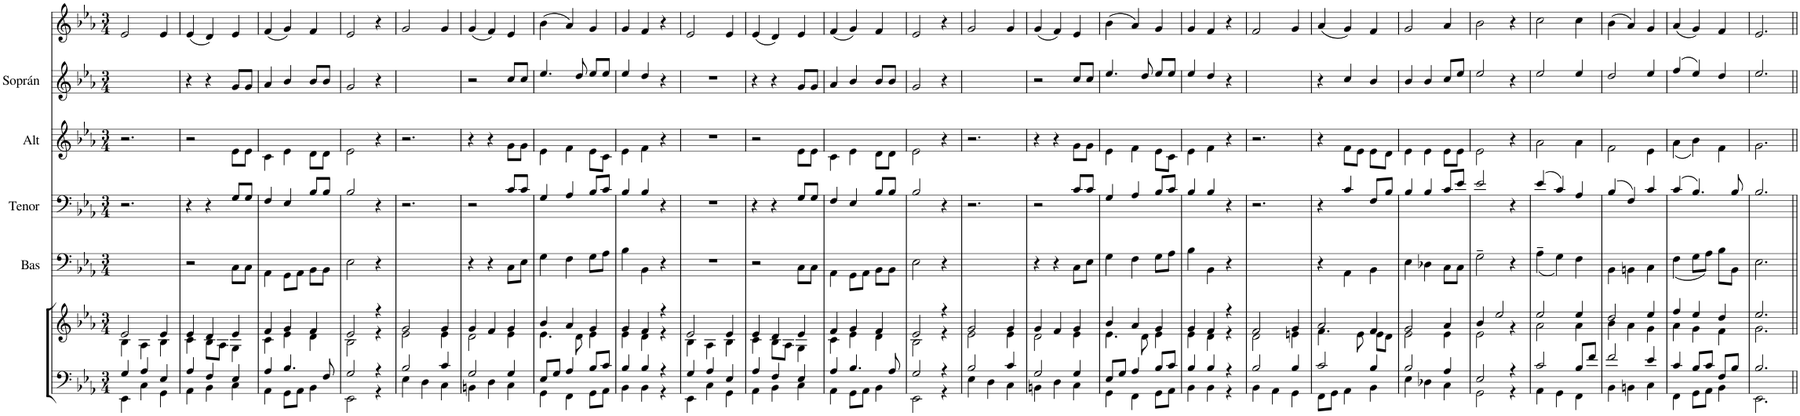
**kern	**kern	**kern	**kern	**kern	**kern	**kern
*part7	*part6	*part5	*part4	*part3	*part2	*part1
*staff7	*staff6	*staff5	*staff4	*staff3	*staff2	*staff1
*I"klavir2	*I"klavir1	*I"Bas	*I"Tenor	*I"Alt	*I"Soprán	*I"voce
*	*	*I'B.	*I'T.	*I'A.	*I'S.	*
*clefF4	*clefG2	*clefF4	*clefF4	*clefG2	*clefG2	*clefG2
*k[b-e-a-]	*k[b-e-a-]	*k[b-e-a-]	*k[b-e-a-]	*k[b-e-a-]	*k[b-e-a-]	*k[b-e-a-]
*M3/4	*M3/4	*M3/4	*M3/4	*M3/4	*M3/4	*M3/4
=1	=1	=1	=1	=1	=1	=1
*^	*^	*	*	*	*	*
4G/	4EE-\	2e-/	4B-\	2.ryy	2.r	2.r	2.ryy	2e-/
4A-/	4C\	.	4A-\	.	.	.	.	.
4E-/	4GG\	4e-/	4B-\	.	.	.	.	4e-/
=2	=2	=2	=2	=2	=2	=2	=2	=2
4A-/	4AA-\	4e-/	4c\	2r	4r	2r	4r	(<4e-/
4F/	4BB-\	4d/	8B-\L	.	4r	.	4r	4d/)
.	.	.	8A-\J	.	.	.	.	.
4E-/	4C\	4e-/	4G\	8C\L	8G/L	8e-\L	8g/L	4e-/
.	.	.	.	8C\J	8G/J	8e-\J	8g/J	.
=3	=3	=3	=3	=3	=3	=3	=3	=3
4A-/	4AA-\	4f/	4c\	4AA-\	4F/	4c\	4a-/	(<4f/
4.B-/	8GG\L	4g/	4e-\	8GG\L	4E-/	4e-\	4b-/	4g/)
.	8AA-\J	.	.	8AA-\J	.	.	.	.
.	4BB-\	4f/	4d\	8BB-\L	8B-/L	8d\L	8b-/L	4f/
8F/	.	.	.	8BB-\J	8B-/J	8d\J	8b-/J	.
=4	=4	=4	=4	=4	=4	=4	=4	=4
2G/	2EE-\	2e-/	2B-\	2E-\	2B-/	2e-\	2g/	2e-/
4r	4r	4r	4r	4r	4r	4r	4r	4r
=5	=5	=5	=5	=5	=5	=5	=5	=5
2B-/	4E-\	2g/	2e-\	2.ryy	2.r	2.r	2.ryy	2g/
.	4D\	.	.	.	.	.	.	.
4c/	4C\	4g/	4e-\	.	.	.	.	4g/
=6	=6	=6	=6	=6	=6	=6	=6	=6
2G/	4BBn\	4g/	2d\	4r	2r	4r	2r	(<4g/
.	4D\	4f/	.	4r	.	4r	.	4f/)
4G/	4C\	4g/	4e-\	8C\L	8c/L	8g\L	8cc/L	4e-/
.	.	.	.	8E-\J	8c/J	8g\J	8cc/J	.
=7	=7	=7	=7	=7	=7	=7	=7	=7
8E-/L	4GG\	4b-/	4.e-\	4G\	4G/	4e-\	4.ee-/	(>4b-\
8G/J	.	.	.	.	.	.	.	.
4A-/	4FF\	4a-/	.	4F\	4A-/	4f\	.	4a-/)
.	.	.	8d\	.	.	.	8dd/	.
8B-/L	8GG\L	4g/	4e-\	8G\L	8B-/L	8e-\L	8ee-/L	4g/
8c/J	8AA-\J	.	.	8A-\J	8c/J	8c\J	8ee-/J	.
=8	=8	=8	=8	=8	=8	=8	=8	=8
4B-/	4BB-\	4g/	4e-\	4B-\	4B-/	4e-\	4ee-/	4g/
4B-/	4BB-\	4f/	4d\	4BB-\	4B-/	4f\	4dd/	4f/
4r	4r	4r	4r	4r	4r	4r	4r	4r
=9	=9	=9	=9	=9	=9	=9	=9	=9
4G/	4EE-\	2e-/	4B-\	2.r	2.r	2.r	2.r	2e-/
4A-/	4C\	.	4A-\	.	.	.	.	.
4E-/	4GG\	4e-/	4B-\	.	.	.	.	4e-/
=10	=10	=10	=10	=10	=10	=10	=10	=10
4A-/	4AA-\	4e-/	4c\	2r	4r	2r	4r	(<4e-/
4F/	4BB-\	4d/	8B-\L	.	4r	.	4r	4d/)
.	.	.	8A-\J	.	.	.	.	.
4E-/	4C\	4e-/	4G\	8C\L	8G/L	8e-\L	8g/L	4e-/
.	.	.	.	8C\J	8G/J	8e-\J	8g/J	.
=11	=11	=11	=11	=11	=11	=11	=11	=11
4A-/	4AA-\	4f/	4c\	4AA-\	4F/	4c\	4a-/	(<4f/
4.B-/	8GG\L	4g/	4e-\	8GG\L	4E-/	4e-\	4b-/	4g/)
.	8AA-\J	.	.	8AA-\J	.	.	.	.
.	4BB-\	4f/	4d\	8BB-\L	8B-/L	8d\L	8b-/L	4f/
8A-/	.	.	.	8BB-\J	8B-/J	8d\J	8b-/J	.
=12	=12	=12	=12	=12	=12	=12	=12	=12
2G/	2EE-\	2e-/	2B-\	2E-\	2B-/	2e-\	2g/	2e-/
4r	4r	4r	4r	4r	4r	4r	4r	4r
=13	=13	=13	=13	=13	=13	=13	=13	=13
2B-/	4E-\	2g/	2e-\	2.ryy	2.r	2.r	2.ryy	2g/
.	4D\	.	.	.	.	.	.	.
4c/	4C\	4g/	4e-\	.	.	.	.	4g/
=14	=14	=14	=14	=14	=14	=14	=14	=14
2G/	4BBn\	4g/	2d\	4r	2r	4r	2r	(<4g/
.	4D\	4f/	.	4r	.	4r	.	4f/)
4G/	4C\	4g/	4e-\	8C\L	8c/L	8g\L	8cc/L	4e-/
.	.	.	.	8E-\J	8c/J	8g\J	8cc/J	.
=15	=15	=15	=15	=15	=15	=15	=15	=15
8E-/L	4GG\	4b-/	4.e-\	4G\	4G/	4e-\	4.ee-/	(>4b-\
8G/J	.	.	.	.	.	.	.	.
4A-/	4FF\	4a-/	.	4F\	4A-/	4f\	.	4a-/)
.	.	.	8d\	.	.	.	8dd/	.
8B-/L	8GG\L	4g/	4e-\	8G\L	8B-/L	8e-\L	8ee-/L	4g/
8c/J	8AA-\J	.	.	8A-\J	8c/J	8c\J	8ee-/J	.
=16	=16	=16	=16	=16	=16	=16	=16	=16
4B-/	4BB-\	4g/	4e-\	4B-\	4B-/	4e-\	4ee-/	4g/
4B-/	4BB-\	4f/	4d\	4BB-\	4B-/	4f\	4dd/	4f/
4r	4r	4r	4r	4r	4r	4r	4r	4r
=17	=17	=17	=17	=17	=17	=17	=17	=17
2B-/	4BB-\	2f/	2d\	2.ryy	2.r	2.r	2.ryy	2f/
.	4AA-\	.	.	.	.	.	.	.
4B-/	4GG\	4g/	4en\	.	.	.	.	4g/
=18	=18	=18	=18	=18	=18	=18	=18	=18
2c/	8FF\L	2a-/	4.f\	4r	4r	4r	4r	(<4a-/
.	8GG\J	.	.	.	.	.	.	.
.	4AA-\	.	.	4AA-\	4c/	8f\L	4cc/	4g/)
.	.	.	8e-\	.	.	8e-\J	.	.
4B-/	4BB-\	4f/	8e-\L	4BB-\	8F/L	8e-\L	4b-/	4f/
.	.	.	8d\J	.	8B-/J	8d\J	.	.
=19	=19	=19	=19	=19	=19	=19	=19	=19
2B-/	4E-\	2g/	2e-\	4E-\	4B-/	4e-\	4b-/	2g/
.	4D-X\	.	.	4D-X\	4B-/	4e-\	4b-/	.
4A-/	4C\	4a-/	4e-\	8C\L	8c/L	8e-\L	8cc/L	4a-/
.	.	.	.	8C\J	8e-/J	8e-\J	8ee-/J	.
=20	=20	=20	=20	=20	=20	=20	=20	=20
2E-/	2GG\	4b-/	2e-\	2G~\	2e-/	2e-\	2ee-/	2b-\
.	.	2ee-/	.	.	.	.	.	.
4r	4r	.	4r	4r	4r	4r	4r	4r
=21	=21	=21	=21	=21	=21	=21	=21	=21
2c/	4AA-\	2ee-/	2a-\	(<4A-~\	(>4e-/	2a-\	2ee-/	2cc\
.	4GG\	.	.	4G\)	4c/)	.	.	.
8B-/L	4FF\	4ee-/	4a-\	4F\	4A-/	4a-\	4ee-/	4cc\
8f/J	.	.	.	.	.	.	.	.
=22	=22	=22	=22	=22	=22	=22	=22	=22
2f/	4BB-\	2dd/	4b-\	4BB-\	(>4B-/	2f\	2dd/	(>4b-\
.	4BBn\	.	4a-\	4BBn\	4F/)	.	.	4a-/)
4e-/	4C\	4ee-/	4g\	4C\	4c/	4e-\	4ee-/	4g/
=23	=23	=23	=23	=23	=23	=23	=23	=23
4c/	4FF\	4ff/	4a-\	(<4F\	(>4c/	(<4a-\	(>4ff/	(<4a-/
8B-/L	8GG\L	4ee-/	4g\	8G\L	4.B-/)	4b-\)	4ee-/)	4g/)
8c/J	8AA-\J	.	.	8A-\J)	.	.	.	.
8F/L	4BB-\	4dd/	4f\	8B-\L	.	4f\	4dd/	4f/
8B-/J	.	.	.	8BB-\J	8B-/	.	.	.
=24	=24	=24	=24	=24	=24	=24	=24	=24
2.B-/	2.EE-\	2.ee-/	2.g\	2.E-\	2.B-/	2.g\	2.ee-/	2.e-/
*v	*v	*	*	*	*	*	*	*
*	*v	*v	*	*	*	*	*
=||	=||	=||	=||	=||	=||	=||
*-	*-	*-	*-	*-	*-	*-
